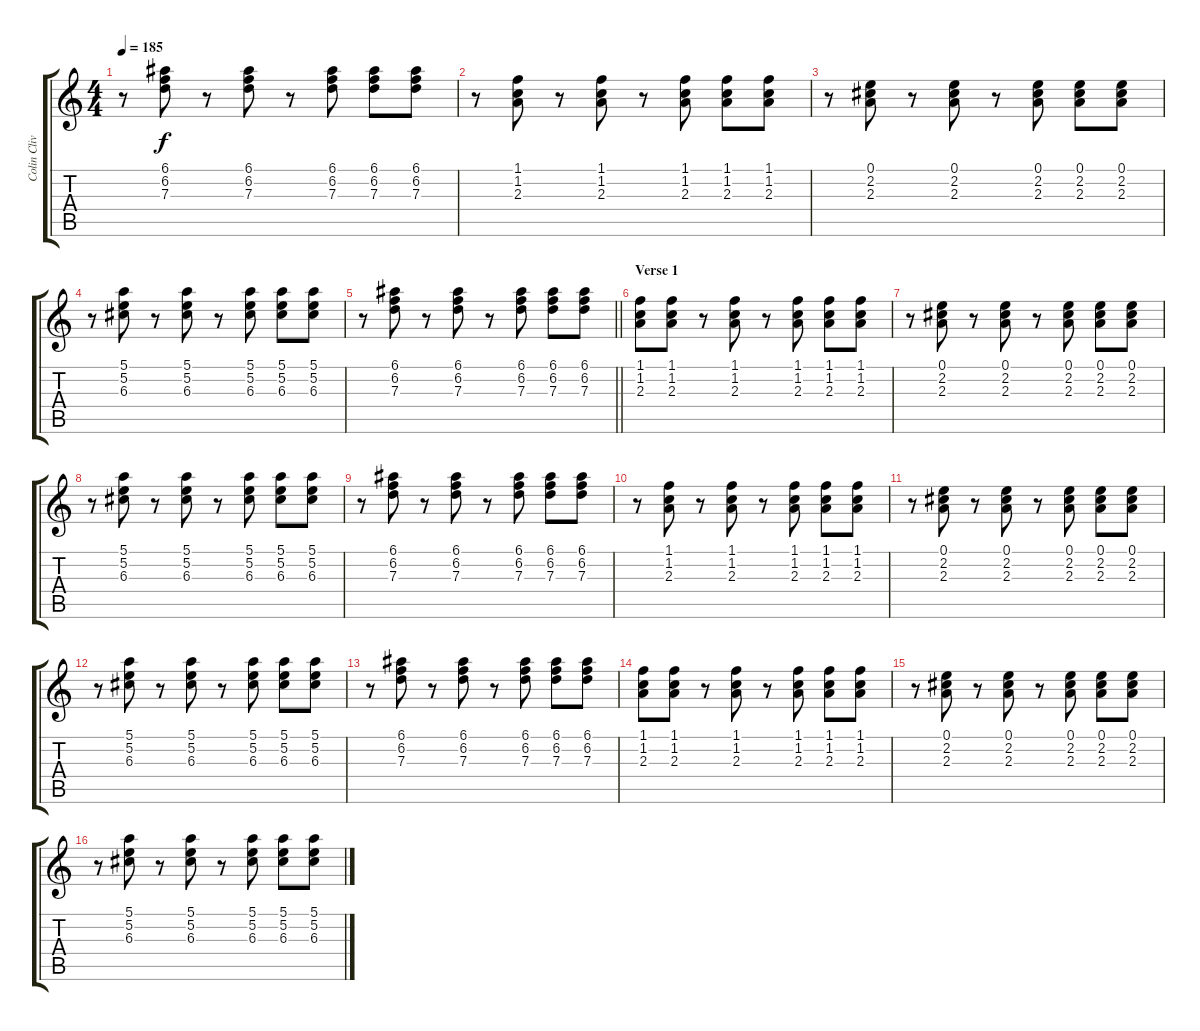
\track ("Colin Clive (Clean Guitar)" "Colin Cliv") {instrument electricguitarclean}
\staff {score tabs}
\tuning (E4 B3 G3 D3 A2 E2) {hide}
\ts (4 4)
\tempo 185
\clef g2
\ks c
r.8{dy f} (6.1 6.2 7.3).8 r.8 (6.1 6.2 7.3).8 r.8 (6.1 6.2 7.3).8 (6.1 6.2 7.3).8 (6.1 6.2 7.3).8 |
r.8 (1.1 1.2 2.3).8 r.8 (1.1 1.2 2.3).8 r.8 (1.1 1.2 2.3).8 (1.1 1.2 2.3).8 (1.1 1.2 2.3).8 |
r.8 (0.1 2.2 2.3).8 r.8 (0.1 2.2 2.3).8 r.8 (0.1 2.2 2.3).8 (0.1 2.2 2.3).8 (0.1 2.2 2.3).8 |
r.8 (5.1 5.2 6.3).8 r.8 (5.1 5.2 6.3).8 r.8 (5.1 5.2 6.3).8 (5.1 5.2 6.3).8 (5.1 5.2 6.3).8 |
\barLineRight lightlight
r.8 (6.1 6.2 7.3).8 r.8 (6.1 6.2 7.3).8 r.8 (6.1 6.2 7.3).8 (6.1 6.2 7.3).8 (6.1 6.2 7.3).8 |
\section ("" "Verse 1")
(1.1 1.2 2.3).8 (1.1 1.2 2.3).8 r.8 (1.1 1.2 2.3).8 r.8 (1.1 1.2 2.3).8 (1.1 1.2 2.3).8 (1.1 1.2 2.3).8 |
r.8 (0.1 2.2 2.3).8 r.8 (0.1 2.2 2.3).8 r.8 (0.1 2.2 2.3).8 (0.1 2.2 2.3).8 (0.1 2.2 2.3).8 |
r.8 (5.1 5.2 6.3).8 r.8 (5.1 5.2 6.3).8 r.8 (5.1 5.2 6.3).8 (5.1 5.2 6.3).8 (5.1 5.2 6.3).8 |
r.8 (6.1 6.2 7.3).8 r.8 (6.1 6.2 7.3).8 r.8 (6.1 6.2 7.3).8 (6.1 6.2 7.3).8 (6.1 6.2 7.3).8 |
r.8 (1.1 1.2 2.3).8 r.8 (1.1 1.2 2.3).8 r.8 (1.1 1.2 2.3).8 (1.1 1.2 2.3).8 (1.1 1.2 2.3).8 |
r.8 (0.1 2.2 2.3).8 r.8 (0.1 2.2 2.3).8 r.8 (0.1 2.2 2.3).8 (0.1 2.2 2.3).8 (0.1 2.2 2.3).8 |
r.8 (5.1 5.2 6.3).8 r.8 (5.1 5.2 6.3).8 r.8 (5.1 5.2 6.3).8 (5.1 5.2 6.3).8 (5.1 5.2 6.3).8 |
r.8 (6.1 6.2 7.3).8 r.8 (6.1 6.2 7.3).8 r.8 (6.1 6.2 7.3).8 (6.1 6.2 7.3).8 (6.1 6.2 7.3).8 |
(1.1 1.2 2.3).8 (1.1 1.2 2.3).8 r.8 (1.1 1.2 2.3).8 r.8 (1.1 1.2 2.3).8 (1.1 1.2 2.3).8 (1.1 1.2 2.3).8 |
r.8 (0.1 2.2 2.3).8 r.8 (0.1 2.2 2.3).8 r.8 (0.1 2.2 2.3).8 (0.1 2.2 2.3).8 (0.1 2.2 2.3).8 |
r.8 (5.1 5.2 6.3).8 r.8 (5.1 5.2 6.3).8 r.8 (5.1 5.2 6.3).8 (5.1 5.2 6.3).8 (5.1 5.2 6.3).8
